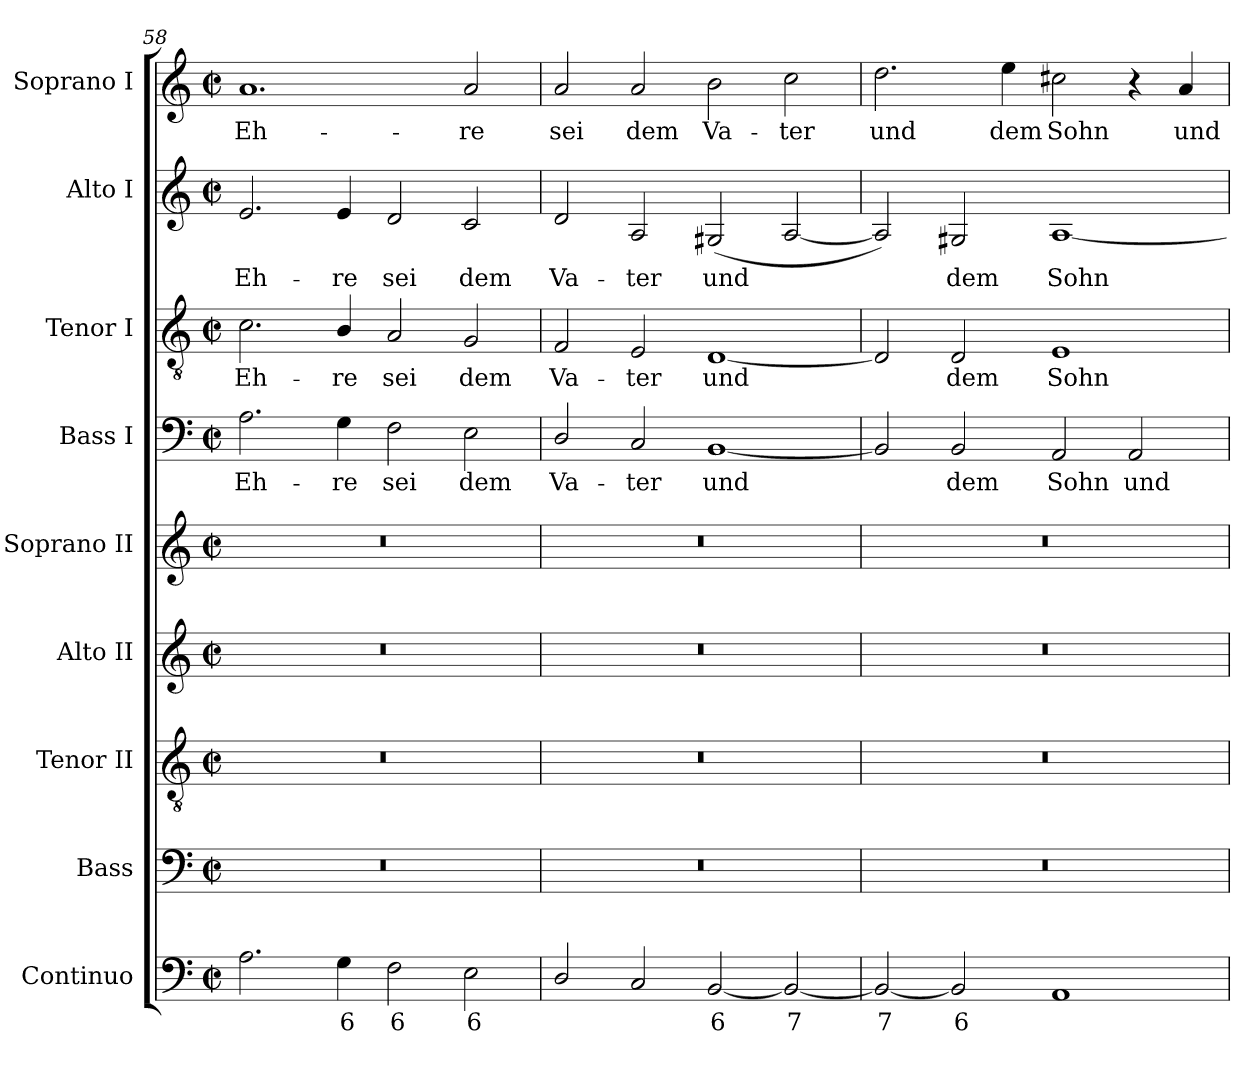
**kern	**text	**kern	**kern	**kern	**kern	**kern	**text	**kern	**text	**kern	**text	**kern	**text
*part9	*part9	*part8	*part7	*part6	*part5	*part4	*part4	*part3	*part3	*part2	*part2	*part1	*part1
*staff9	*staff9	*staff8	*staff7	*staff6	*staff5	*staff4	*staff4	*staff3	*staff3	*staff2	*staff2	*staff1	*staff1
*I"Continuo	*	*I"Bass	*I"Tenor II	*I"Alto II	*I"Soprano II	*I"Bass I	*	*I"Tenor I	*	*I"Alto I	*	*I"Soprano I	*
*	*	*I'B	*I'T	*I'A	*I'S	*I'B	*	*I'T	*	*I'A	*	*I'S	*
!!LO:LB:g=z
*clefF4	*	*clefF4	*clefGv2	*clefG2	*clefG2	*clefF4	*	*clefGv2	*	*clefG2	*	*clefG2	*
*k[]	*	*k[]	*k[]	*k[]	*k[]	*k[]	*	*k[]	*	*k[]	*	*k[]	*
*C:	*	*C:	*C:	*C:	*C:	*C:	*	*C:	*	*C:	*	*C:	*
*M4/2	*	*M4/2	*M4/2	*M4/2	*M4/2	*M4/2	*	*M4/2	*	*M4/2	*	*M4/2	*
*met(c|)	*	*met(c|)	*met(c|)	*met(c|)	*met(c|)	*met(c|)	*	*met(c|)	*	*met(c|)	*	*met(c|)	*
=58	=58	=58	=58	=58	=58	=58	=58	=58	=58	=58	=58	=58	=58
!	!	!	!	!	!	!	!LO:LY:b	!	!LO:LY:b	!	!LO:LY:b	!	!LO:LY:b
2.A	.	0r	0r	0r	0r	2.A	Eh-	2.c	Eh-	2.e	Eh-	1.a	Eh-
!	!LO:LY:b	!	!	!	!	!	!LO:LY:b	!	!LO:LY:b	!	!LO:LY:b	!	!
4G	6	.	.	.	.	4G	-re	4B/	-re	4e	-re	.	.
!	!LO:LY:b	!	!	!	!	!	!LO:LY:b	!	!LO:LY:b	!	!LO:LY:b	!	!
2F	6	.	.	.	.	2F	sei	2A	sei	2d	sei	.	.
!	!LO:LY:b	!	!	!	!	!	!LO:LY:b	!	!LO:LY:b	!	!LO:LY:b	!	!LO:LY:b
2E	6	.	.	.	.	2E	dem	2G	dem	2c	dem	2a	-re
=59	=59	=59	=59	=59	=59	=59	=59	=59	=59	=59	=59	=59	=59
!	!	!	!	!	!	!	!LO:LY:b	!	!LO:LY:b	!	!LO:LY:b	!	!LO:LY:b
2D/	.	0r	0r	0r	0r	2D/	Va-	2F	Va-	2d	Va-	2a	sei
!	!	!	!	!	!	!	!LO:LY:b	!	!LO:LY:b	!	!LO:LY:b	!	!LO:LY:b
2C	.	.	.	.	.	2C	-ter	2E	-ter	2A	-ter	2a	dem
!	!LO:LY:b	!	!	!	!	!	!LO:LY:b	!	!LO:LY:b	!	!LO:LY:b	!	!LO:LY:b
[2BB	6	.	.	.	.	[1BB	und	[1D	und	(<2G#X	und	2b	Va-
!	!LO:LY:b	!	!	!	!	!	!	!	!	!	!	!	!LO:LY:b
2BB_	7	.	.	.	.	.	.	.	.	[2A	.	2cc	-ter
=60	=60	=60	=60	=60	=60	=60	=60	=60	=60	=60	=60	=60	=60
!	!LO:LY:b	!	!	!	!	!	!	!	!	!	!	!	!LO:LY:b
2BB_	7	0r	0r	0r	0r	2BB]	.	2D]	.	2A])	.	2.dd	und
!	!LO:LY:b	!	!	!	!	!	!LO:LY:b	!	!LO:LY:b	!	!LO:LY:b	!	!
2BB]	6	.	.	.	.	2BB	dem	2D	dem	2G#X	dem	.	.
!	!	!	!	!	!	!	!	!	!	!	!	!	!LO:LY:b
.	.	.	.	.	.	.	.	.	.	.	.	4ee	dem
!	!	!	!	!	!	!	!LO:LY:b	!	!LO:LY:b	!	!LO:LY:b	!	!LO:LY:b
1AA	.	.	.	.	.	2AA	Sohn	1E	Sohn	[1A	Sohn	2cc#X	Sohn
!	!	!	!	!	!	!	!LO:LY:b	!	!	!	!	!	!
.	.	.	.	.	.	2AA	und	.	.	.	.	4r	.
!	!	!	!	!	!	!	!	!	!	!	!	!	!LO:LY:b
.	.	.	.	.	.	.	.	.	.	.	.	4a	und
=	=	=	=	=	=	=	=	=	=	=	=	=	=
*-	*-	*-	*-	*-	*-	*-	*-	*-	*-	*-	*-	*-	*-
